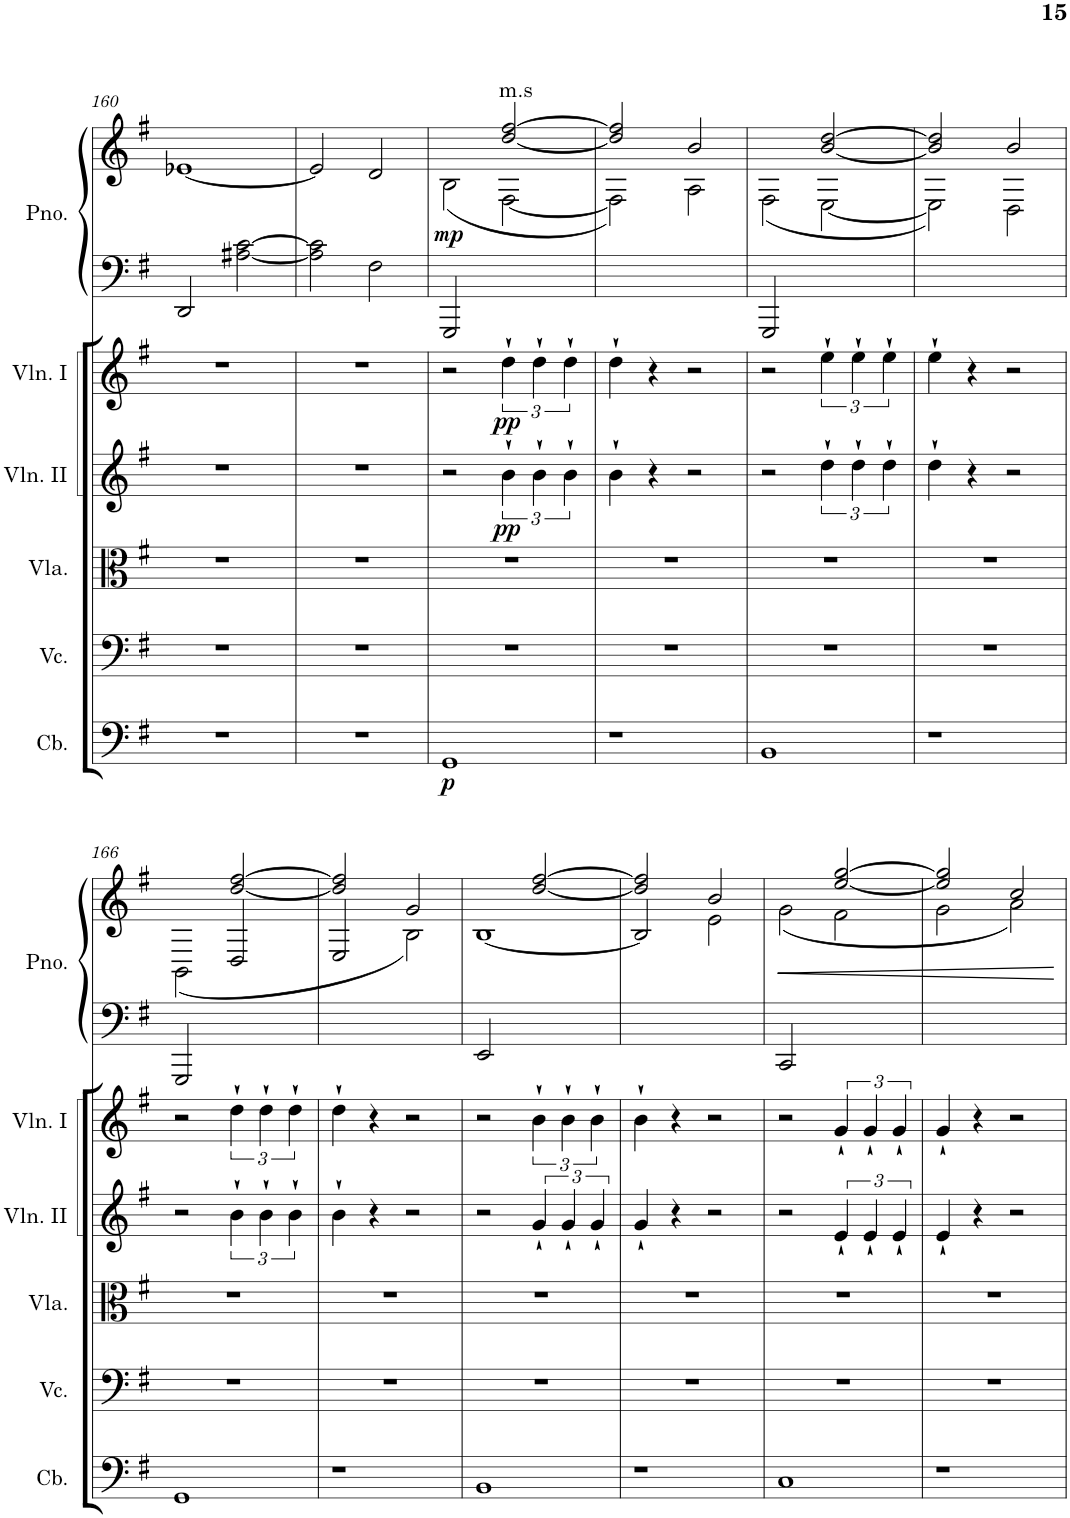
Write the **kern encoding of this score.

**kern	**dynam	**kern	**kern	**kern	**dynam	**kern	**dynam	**kern	**kern	**dynam
*part6	*part6	*part5	*part4	*part3	*part3	*part2	*part2	*part1	*part1	*part1
*staff7	*staff7	*staff6	*staff5	*staff4	*staff4	*staff3	*staff3	*staff2	*staff1	*staff1/2
*I"Contrabass	*	*I"Violoncello	*I"Viola	*I"Violin II	*	*I"Violin I	*	*I"Piano	*	*
*I'Cb.	*	*I'Vc.	*I'Vla.	*I'Vln. II	*	*I'Vln. I	*	*I'Pno.	*	*
!!LO:PB:g=z
*clefF4	*	*clefF4	*clefC3	*clefG2	*	*clefG2	*	*clefF4	*clefG2	*
*Trd7c12	*	*	*	*	*	*	*	*	*	*
*k[f#]	*	*k[f#]	*k[f#]	*k[f#]	*	*k[f#]	*	*k[f#]	*k[f#]	*
*M2/2	*	*M2/2	*M2/2	*M2/2	*	*M2/2	*	*M2/2	*M2/2	*
*met(c|)	*	*met(c|)	*met(c|)	*met(c|)	*	*met(c|)	*	*met(c|)	*met(c|)	*
=160	=160	=160	=160	=160	=160	=160	=160	=160	=160	=160
1r	.	1r	1r	1r	.	1r	.	2DD/	[1e-X	.
.	.	.	.	.	.	.	.	[2A#X\ [2c\	.	.
=161	=161	=161	=161	=161	=161	=161	=161	=161	=161	=161
1r	.	1r	1r	1r	.	1r	.	2A#\] 2c\]	2e-/]	.
.	.	.	.	.	.	.	.	2F#\	2d/	.
=162	=162	=162	=162	=162	=162	=162	=162	=162	=162	=162
*	*	*	*	*	*	*	*	*	*^	*
!	!LO:DY:b	!	!	!	!	!	!	!	!	!	!LO:DY:b
1GG	p	1r	1r	2r	.	2r	.	2GGG/	(<2B\	2ryy	mp
!	!	!	!	!	!	!	!	!LO:TX:a:t=m.s	!	!	!
!	!	!	!	!	!LO:DY:b	!	!LO:DY:b	!	!	!	!
.	.	.	.	6b`\	pp	6dd`\	pp	2ryy	[<2F#\	[2dd/ [2ff#/	.
.	.	.	.	6b`\	.	6dd`\	.	.	.	.	.
.	.	.	.	6b`\	.	6dd`\	.	.	.	.	.
=163	=163	=163	=163	=163	=163	=163	=163	=163	=163	=163	=163
1r	.	1r	1r	4b`\	.	4dd`\	.	1ryy	2F#\])	2dd/] 2ff#/]	.
.	.	.	.	4r	.	4r	.	.	.	.	.
.	.	.	.	2r	.	2r	.	.	2A\	2b/	.
=164	=164	=164	=164	=164	=164	=164	=164	=164	=164	=164	=164
1BB	.	1r	1r	2r	.	2r	.	2GGG/	(<2F#\	2ryy	.
.	.	.	.	6dd`\	.	6ee`\	.	2ryy	[<2E\	[2b/ [2dd/	.
.	.	.	.	6dd`\	.	6ee`\	.	.	.	.	.
.	.	.	.	6dd`\	.	6ee`\	.	.	.	.	.
=165	=165	=165	=165	=165	=165	=165	=165	=165	=165	=165	=165
1r	.	1r	1r	4dd`\	.	4ee`\	.	1ryy	2E\])	2b/] 2dd/]	.
.	.	.	.	4r	.	4r	.	.	.	.	.
.	.	.	.	2r	.	2r	.	.	2D\	2b/	.
!!LO:LB:g=z	!!
=166	=166	=166	=166	=166	=166	=166	=166	=166	=166	=166	=166
1GG	.	1r	1r	2r	.	2r	.	2GGG/	(<2BB\	2ryy	.
.	.	.	.	6b`\	.	6dd`\	.	2ryy	2D/	[2dd/ [2ff#/	.
.	.	.	.	6b`\	.	6dd`\	.	.	.	.	.
.	.	.	.	6b`\	.	6dd`\	.	.	.	.	.
=167	=167	=167	=167	=167	=167	=167	=167	=167	=167	=167	=167
1r	.	1r	1r	4b`\	.	4dd`\	.	1ryy	2E/	2dd/] 2ff#/]	.
.	.	.	.	4r	.	4r	.	.	.	.	.
.	.	.	.	2r	.	2r	.	.	2B\)	2g/	.
=168	=168	=168	=168	=168	=168	=168	=168	=168	=168	=168	=168
1BB	.	1r	1r	2r	.	2r	.	2EE/	[1B	2ryy	.
.	.	.	.	6g`/	.	6b`\	.	2ryy	.	[2dd/ [2ff#/	.
.	.	.	.	6g`/	.	6b`\	.	.	.	.	.
.	.	.	.	6g`/	.	6b`\	.	.	.	.	.
=169	=169	=169	=169	=169	=169	=169	=169	=169	=169	=169	=169
1r	.	1r	1r	4g`/	.	4b`\	.	1ryy	2B/]	2dd/] 2ff#/]	.
.	.	.	.	4r	.	4r	.	.	.	.	.
.	.	.	.	2r	.	2r	.	.	2e\	2b/	.
=170	=170	=170	=170	=170	=170	=170	=170	=170	=170	=170	=170
!	!	!	!	!	!	!	!	!	!	!	!LO:HP:b
1C	.	1r	1r	2r	.	2r	.	2CC/	(<2g\	2ryy	<
.	.	.	.	6e`/	.	6g`/	.	2ryy	2f#\	[2ee/ [2gg/	.
.	.	.	.	6e`/	.	6g`/	.	.	.	.	.
.	.	.	.	6e`/	.	6g`/	.	.	.	.	.
=171	=171	=171	=171	=171	=171	=171	=171	=171	=171	=171	=171
1r	.	1r	1r	4e`/	.	4g`/	.	1ryy	2g\	2ee/] 2gg/]	.
.	.	.	.	4r	.	4r	.	.	.	.	.
.	.	.	.	2r	.	2r	.	.	2a\)	2cc/	.
*	*	*	*	*	*	*	*	*	*v	*v	*
.	.	.	.	.	.	.	.	.	.	[
=	=	=	=	=	=	=	=	=	=	=
*-	*-	*-	*-	*-	*-	*-	*-	*-	*-	*-
